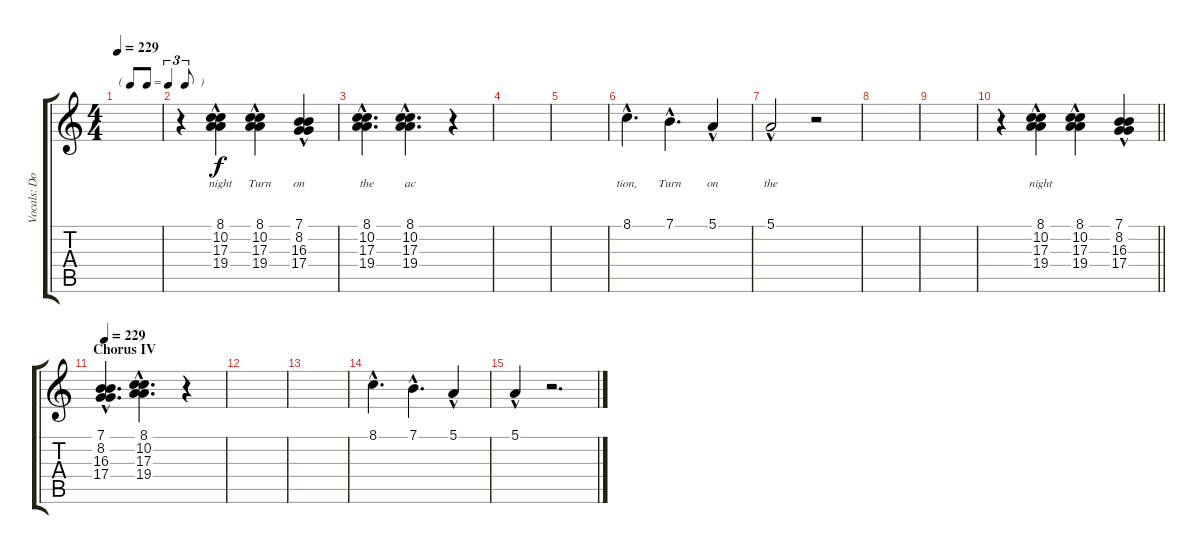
\track ("Vocals: Don" "Vocals: Do") {instrument lead2sawtooth}
\staff {score tabs}
\tuning (E4 B3 G3 D3 A2 E2) {hide}
\ts (4 4)
\tf triplet8th
\tempo 229
\clef g2
\ks c
|
r.4 (8.1{hac} 10.2{hac} 17.3{hac} 19.4{hac}).4{lyrics (0 "night") lyrics (1 "") lyrics (2 "") lyrics (3 "") lyrics (4 "")} (8.1{hac} 10.2{hac} 17.3{hac} 19.4{hac}).4{lyrics (0 "Turn") lyrics (1 "") lyrics (2 "") lyrics (3 "") lyrics (4 "")} (7.1{hac} 8.2{hac} 16.3{hac} 17.4{hac}).4{lyrics (0 "on") lyrics (1 "") lyrics (2 "") lyrics (3 "") lyrics (4 "")} |
(8.1{hac} 10.2{hac} 17.3{hac} 19.4{hac}).4{d lyrics (0 "the") lyrics (1 "") lyrics (2 "") lyrics (3 "") lyrics (4 "")} (8.1{hac} 10.2{hac} 17.3{hac} 19.4{hac}).4{d lyrics (0 "ac") lyrics (1 "") lyrics (2 "") lyrics (3 "") lyrics (4 "")} r.4 |
|
|
8.1{hac}.4{d lyrics (0 "tion,") lyrics (1 "") lyrics (2 "") lyrics (3 "") lyrics (4 "")} 7.1{hac}.4{d lyrics (0 "Turn") lyrics (1 "") lyrics (2 "") lyrics (3 "") lyrics (4 "")} 5.1{hac}.4{lyrics (0 "on") lyrics (1 "") lyrics (2 "") lyrics (3 "") lyrics (4 "")} |
5.1{hac}.2{lyrics (0 "the") lyrics (1 "") lyrics (2 "") lyrics (3 "") lyrics (4 "")} r.2 |
|
|
\barLineRight lightlight
r.4 (8.1{hac} 10.2{hac} 17.3{hac} 19.4{hac}).4{lyrics (0 "night") lyrics (1 "") lyrics (2 "") lyrics (3 "") lyrics (4 "")} (8.1{hac} 10.2{hac} 17.3{hac} 19.4{hac}).4 (7.1{hac} 8.2{hac} 16.3{hac} 17.4{hac}).4 |
\section ("" "Chorus IV")
\tempo 229
(7.1{hac} 8.2{hac} 16.3{hac} 17.4{hac}).4{d} (8.1{hac} 10.2{hac} 17.3{hac} 19.4{hac}).4{d} r.4 |
|
|
8.1{hac}.4{d} 7.1{hac}.4{d} 5.1{hac}.4 |
5.1{hac}.4 r.2{d}
